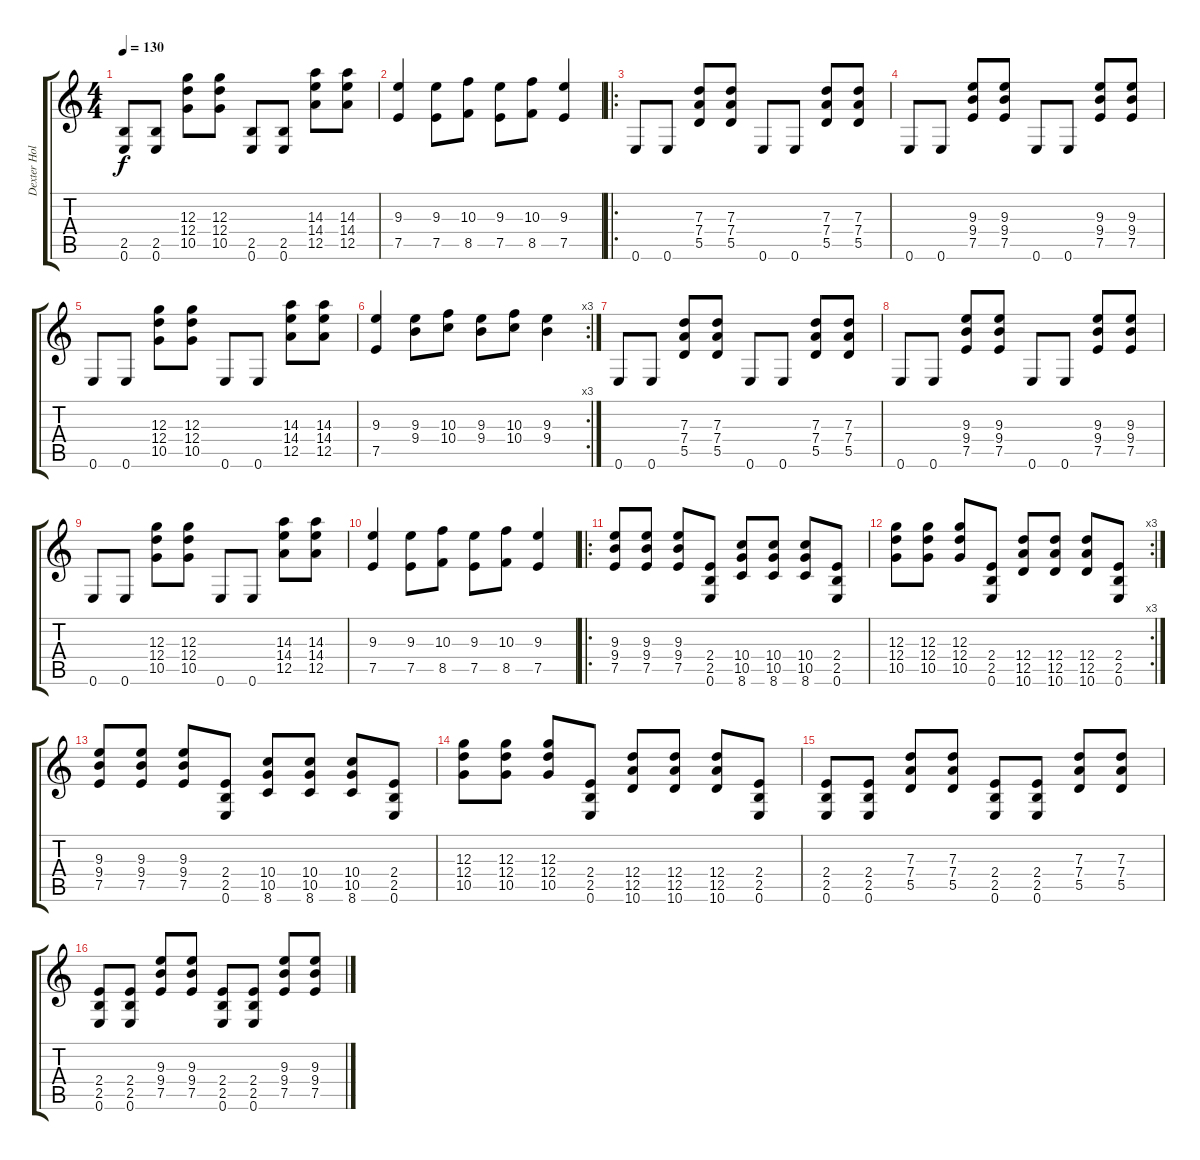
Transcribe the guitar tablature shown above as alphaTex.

\track ("Dexter Holland" "Dexter Hol") {instrument distortionguitar}
\staff {score tabs}
\tuning (E4 B3 G3 D3 A2 E2) {hide}
\ts (4 4)
\tempo 130
\clef g2
\ks c
(2.5 0.6).8{dy f} (2.5 0.6).8 (12.3 12.4 10.5).8 (12.3 12.4 10.5).8 (2.5 0.6).8 (2.5 0.6).8 (14.3 14.4 12.5).8 (14.3 14.4 12.5).8 |
(9.3 7.5).4 (9.3 7.5).8 (10.3 8.5).8 (9.3 7.5).8 (10.3 8.5).8 (9.3 7.5).4 |
\ro
0.6.8 0.6.8 (7.3 7.4 5.5).8 (7.3 7.4 5.5).8 0.6.8 0.6.8 (7.3 7.4 5.5).8 (7.3 7.4 5.5).8 |
0.6.8 0.6.8 (9.3 9.4 7.5).8 (9.3 9.4 7.5).8 0.6.8 0.6.8 (9.3 9.4 7.5).8 (9.3 9.4 7.5).8 |
0.6.8 0.6.8 (12.3 12.4 10.5).8 (12.3 12.4 10.5).8 0.6.8 0.6.8 (14.3 14.4 12.5).8 (14.3 14.4 12.5).8 |
\rc 3
(9.3 7.5).4 (9.3 9.4).8 (10.3 10.4).8 (9.3 9.4).8 (10.3 10.4).8 (9.3 9.4).4 |
0.6.8 0.6.8 (7.3 7.4 5.5).8 (7.3 7.4 5.5).8 0.6.8 0.6.8 (7.3 7.4 5.5).8 (7.3 7.4 5.5).8 |
0.6.8 0.6.8 (9.3 9.4 7.5).8 (9.3 9.4 7.5).8 0.6.8 0.6.8 (9.3 9.4 7.5).8 (9.3 9.4 7.5).8 |
0.6.8 0.6.8 (12.3 12.4 10.5).8 (12.3 12.4 10.5).8 0.6.8 0.6.8 (14.3 14.4 12.5).8 (14.3 14.4 12.5).8 |
(9.3 7.5).4 (9.3 7.5).8 (10.3 8.5).8 (9.3 7.5).8 (10.3 8.5).8 (9.3 7.5).4 |
\ro
(9.3 9.4 7.5).8 (9.3 9.4 7.5).8 (9.3 9.4 7.5).8 (2.4 2.5 0.6).8 (10.4 10.5 8.6).8 (10.4 10.5 8.6).8 (10.4 10.5 8.6).8 (2.4 2.5 0.6).8 |
\rc 3
(12.3 12.4 10.5).8 (12.3 12.4 10.5).8 (12.3 12.4 10.5).8 (2.4 2.5 0.6).8 (12.4 12.5 10.6).8 (12.4 12.5 10.6).8 (12.4 12.5 10.6).8 (2.4 2.5 0.6).8 |
(9.3 9.4 7.5).8 (9.3 9.4 7.5).8 (9.3 9.4 7.5).8 (2.4 2.5 0.6).8 (10.4 10.5 8.6).8 (10.4 10.5 8.6).8 (10.4 10.5 8.6).8 (2.4 2.5 0.6).8 |
(12.3 12.4 10.5).8 (12.3 12.4 10.5).8 (12.3 12.4 10.5).8 (2.4 2.5 0.6).8 (12.4 12.5 10.6).8 (12.4 12.5 10.6).8 (12.4 12.5 10.6).8 (2.4 2.5 0.6).8 |
(2.4 2.5 0.6).8 (2.4 2.5 0.6).8 (7.3 7.4 5.5).8 (7.3 7.4 5.5).8 (2.4 2.5 0.6).8 (2.4 2.5 0.6).8 (7.3 7.4 5.5).8 (7.3 7.4 5.5).8 |
(2.4 2.5 0.6).8 (2.4 2.5 0.6).8 (9.3 9.4 7.5).8 (9.3 9.4 7.5).8 (2.4 2.5 0.6).8 (2.4 2.5 0.6).8 (9.3 9.4 7.5).8 (9.3 9.4 7.5).8
